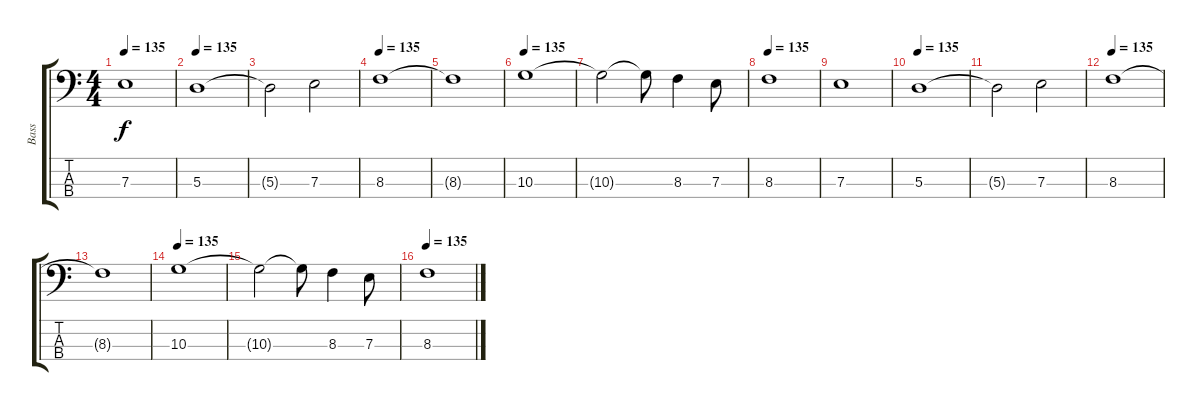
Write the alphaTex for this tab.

\track ("Bass" "Bass") {instrument acousticbass}
\staff {score tabs}
\tuning (G2 D2 A1 E1) {hide}
\ts (4 4)
\tempo 135
\clef f4
\ks c
7.3.1{dy f} |
\tempo 135
5.3.1 |
5.3{t}.2 7.3.2 |
\tempo 135
8.3.1 |
8.3{t}.1 |
\tempo 135
10.3.1 |
10.3{t}.2 10.3{t}.8 8.3.4 7.3.8 |
\tempo 135
8.3.1 |
7.3.1 |
\tempo 135
5.3.1 |
5.3{t}.2 7.3.2 |
\tempo 135
8.3.1 |
8.3{t}.1 |
\tempo 135
10.3.1 |
10.3{t}.2 10.3{t}.8 8.3.4 7.3.8 |
\tempo 135
8.3.1
